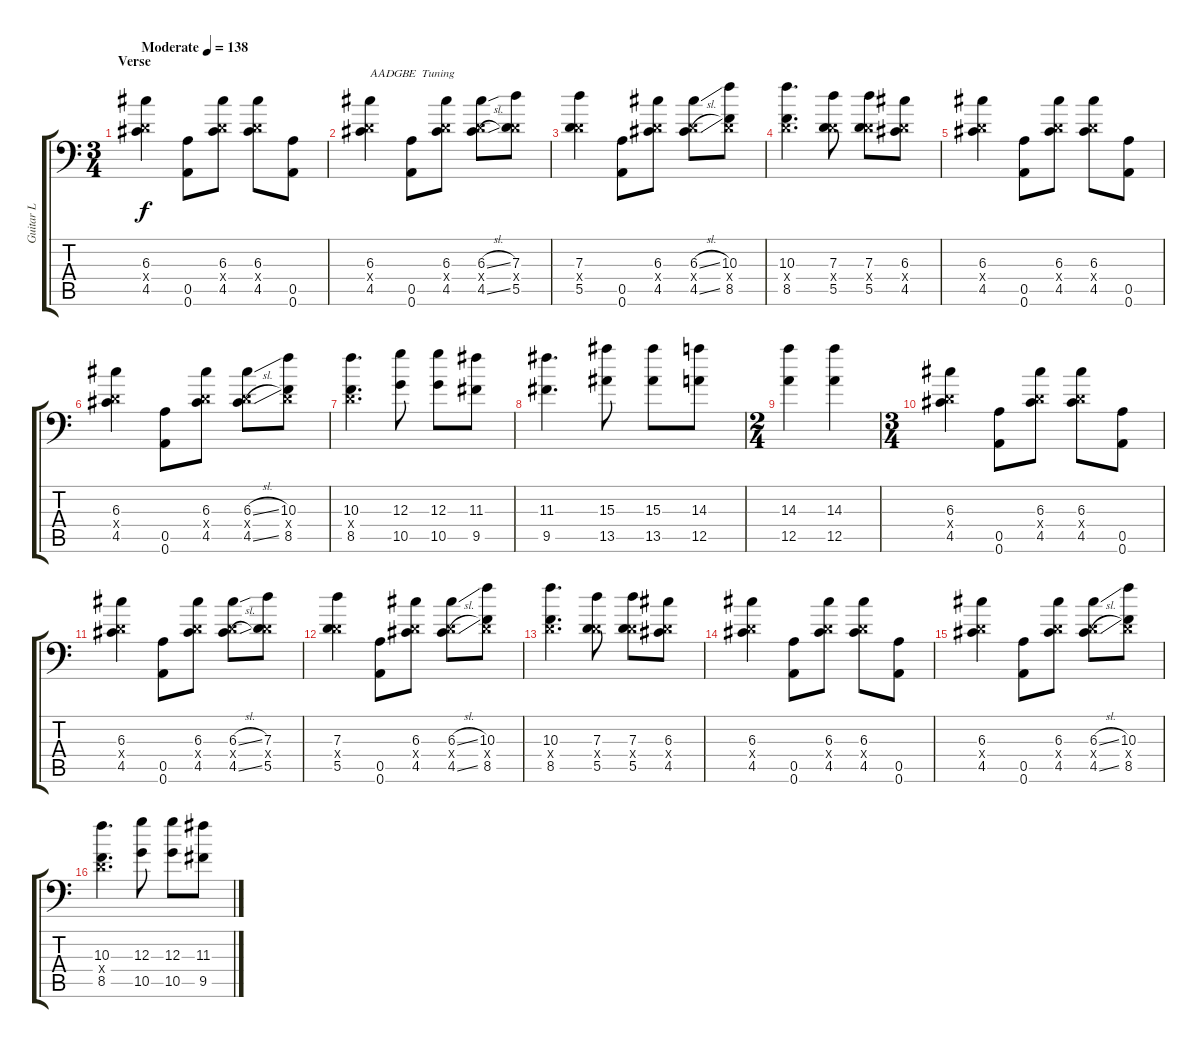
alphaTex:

\track ("Guitar L" "Guitar L") {instrument distortionguitar}
\staff {score tabs}
\tuning (E4 B3 G3 D3 A2 A1) {hide}
\ts (3 4)
\section ("" "Verse")
\tempo (138 "Moderate")
\clef f4
\ks c
(6.3 0.4{x} 4.5).4{dy f instrument distortionguitar} (0.5 0.6).8 (6.3 0.4{x} 4.5).8 (6.3 0.4{x} 4.5).8 (0.5 0.6).8 |
(6.3 0.4{x} 4.5).4{txt "AADGBE  Tuning"} (0.5 0.6).8 (6.3 0.4{x} 4.5).8 (6.3{sl} 0.4{x} 4.5{sl}).8 (7.3 0.4{x} 5.5).8 |
(7.3 0.4{x} 5.5).4 (0.5 0.6).8 (6.3 0.4{x} 4.5).8 (6.3{sl} 0.4{x} 4.5{sl}).8 (10.3 0.4{x} 8.5).8 |
(10.3 0.4{x} 8.5).4{d} (7.3 0.4{x} 5.5).8 (7.3 0.4{x} 5.5).8 (6.3 0.4{x} 4.5).8 |
(6.3 0.4{x} 4.5).4 (0.5 0.6).8 (6.3 0.4{x} 4.5).8 (6.3 0.4{x} 4.5).8 (0.5 0.6).8 |
(6.3 0.4{x} 4.5).4 (0.5 0.6).8 (6.3 0.4{x} 4.5).8 (6.3{sl} 0.4{x} 4.5{sl}).8 (10.3 0.4{x} 8.5).8 |
(10.3 0.4{x} 8.5).4{d} (12.3 10.5).8 (12.3 10.5).8 (11.3 9.5).8 |
(11.3 9.5).4{d} (15.3 13.5).8 (15.3 13.5).8 (14.3 12.5).8 |
\ts (2 4)
(14.3 12.5).4 (14.3 12.5).4 |
\ts (3 4)
(6.3 0.4{x} 4.5).4 (0.5 0.6).8 (6.3 0.4{x} 4.5).8 (6.3 0.4{x} 4.5).8 (0.5 0.6).8 |
(6.3 0.4{x} 4.5).4 (0.5 0.6).8 (6.3 0.4{x} 4.5).8 (6.3{sl} 0.4{x} 4.5{sl}).8 (7.3 0.4{x} 5.5).8 |
(7.3 0.4{x} 5.5).4 (0.5 0.6).8 (6.3 0.4{x} 4.5).8 (6.3{sl} 0.4{x} 4.5{sl}).8 (10.3 0.4{x} 8.5).8 |
(10.3 0.4{x} 8.5).4{d} (7.3 0.4{x} 5.5).8 (7.3 0.4{x} 5.5).8 (6.3 0.4{x} 4.5).8 |
(6.3 0.4{x} 4.5).4 (0.5 0.6).8 (6.3 0.4{x} 4.5).8 (6.3 0.4{x} 4.5).8 (0.5 0.6).8 |
(6.3 0.4{x} 4.5).4 (0.5 0.6).8 (6.3 0.4{x} 4.5).8 (6.3{sl} 0.4{x} 4.5{sl}).8 (10.3 0.4{x} 8.5).8 |
(10.3 0.4{x} 8.5).4{d} (12.3 10.5).8 (12.3 10.5).8 (11.3 9.5).8
